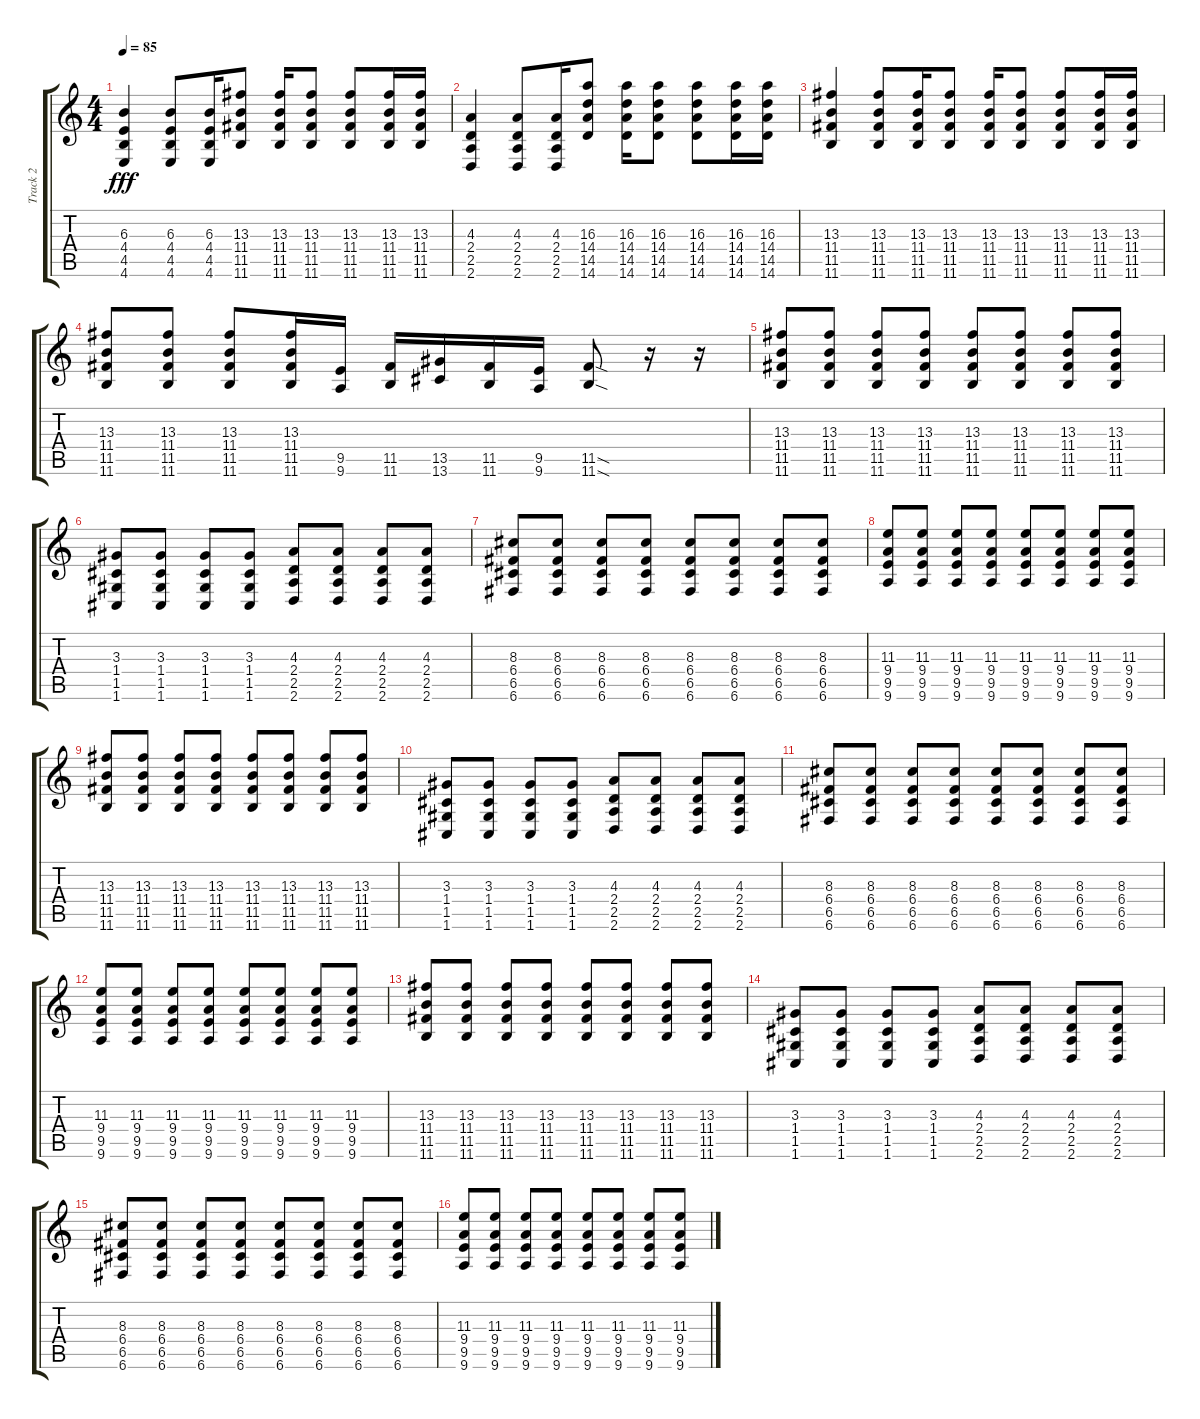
\track ("Track 2" "Track 2") {instrument electricguitarjazz}
\staff {score tabs}
\tuning (D4 A3 F3 C3 G2 C2) {hide}
\ts (4 4)
\tempo 85
\clef g2
\ks c
(6.3 4.4 4.5 4.6).4{dy fff} (6.3 4.4 4.5 4.6).8 (6.3 4.4 4.5 4.6).16 (13.3 11.4 11.5 11.6).8 (13.3 11.4 11.5 11.6).16 (13.3 11.4 11.5 11.6).8 (13.3 11.4 11.5 11.6).8 (13.3 11.4 11.5 11.6).16 (13.3 11.4 11.5 11.6).16 |
(4.3 2.4 2.5 2.6).4 (4.3 2.4 2.5 2.6).8 (4.3 2.4 2.5 2.6).16 (16.3 14.4 14.5 14.6).8 (16.3 14.4 14.5 14.6).16 (16.3 14.4 14.5 14.6).8 (16.3 14.4 14.5 14.6).8 (16.3 14.4 14.5 14.6).16 (16.3 14.4 14.5 14.6).16 |
(13.3 11.4 11.5 11.6).4{instrument overdrivenguitar} (13.3 11.4 11.5 11.6).8 (13.3 11.4 11.5 11.6).16 (13.3 11.4 11.5 11.6).8 (13.3 11.4 11.5 11.6).16 (13.3 11.4 11.5 11.6).8 (13.3 11.4 11.5 11.6).8 (13.3 11.4 11.5 11.6).16 (13.3 11.4 11.5 11.6).16 |
(13.3 11.4 11.5 11.6).8 (13.3 11.4 11.5 11.6).8 (13.3 11.4 11.5 11.6).8 (13.3 11.4 11.5 11.6).16 (9.5 9.6).16 (11.5 11.6).16 (13.5 13.6).16 (11.5 11.6).16 (9.5 9.6).16 (11.5{sod} 11.6{sod}).8 r.16 r.16 |
(13.3 11.4 11.5 11.6).8{instrument overdrivenguitar} (13.3 11.4 11.5 11.6).8 (13.3 11.4 11.5 11.6).8 (13.3 11.4 11.5 11.6).8 (13.3 11.4 11.5 11.6).8 (13.3 11.4 11.5 11.6).8 (13.3 11.4 11.5 11.6).8 (13.3 11.4 11.5 11.6).8 |
(3.3 1.4 1.5 1.6).8 (3.3 1.4 1.5 1.6).8 (3.3 1.4 1.5 1.6).8 (3.3 1.4 1.5 1.6).8 (4.3 2.4 2.5 2.6).8 (4.3 2.4 2.5 2.6).8 (4.3 2.4 2.5 2.6).8 (4.3 2.4 2.5 2.6).8 |
(8.3 6.4 6.5 6.6).8 (8.3 6.4 6.5 6.6).8 (8.3 6.4 6.5 6.6).8 (8.3 6.4 6.5 6.6).8 (8.3 6.4 6.5 6.6).8 (8.3 6.4 6.5 6.6).8 (8.3 6.4 6.5 6.6).8 (8.3 6.4 6.5 6.6).8 |
(11.3 9.4 9.5 9.6).8 (11.3 9.4 9.5 9.6).8 (11.3 9.4 9.5 9.6).8 (11.3 9.4 9.5 9.6).8 (11.3 9.4 9.5 9.6).8 (11.3 9.4 9.5 9.6).8 (11.3 9.4 9.5 9.6).8 (11.3 9.4 9.5 9.6).8 |
(13.3 11.4 11.5 11.6).8 (13.3 11.4 11.5 11.6).8 (13.3 11.4 11.5 11.6).8 (13.3 11.4 11.5 11.6).8 (13.3 11.4 11.5 11.6).8 (13.3 11.4 11.5 11.6).8 (13.3 11.4 11.5 11.6).8 (13.3 11.4 11.5 11.6).8 |
(3.3 1.4 1.5 1.6).8 (3.3 1.4 1.5 1.6).8 (3.3 1.4 1.5 1.6).8 (3.3 1.4 1.5 1.6).8 (4.3 2.4 2.5 2.6).8 (4.3 2.4 2.5 2.6).8 (4.3 2.4 2.5 2.6).8 (4.3 2.4 2.5 2.6).8 |
(8.3 6.4 6.5 6.6).8 (8.3 6.4 6.5 6.6).8 (8.3 6.4 6.5 6.6).8 (8.3 6.4 6.5 6.6).8 (8.3 6.4 6.5 6.6).8 (8.3 6.4 6.5 6.6).8 (8.3 6.4 6.5 6.6).8 (8.3 6.4 6.5 6.6).8 |
(11.3 9.4 9.5 9.6).8 (11.3 9.4 9.5 9.6).8 (11.3 9.4 9.5 9.6).8 (11.3 9.4 9.5 9.6).8 (11.3 9.4 9.5 9.6).8 (11.3 9.4 9.5 9.6).8 (11.3 9.4 9.5 9.6).8 (11.3 9.4 9.5 9.6).8 |
(13.3 11.4 11.5 11.6).8 (13.3 11.4 11.5 11.6).8 (13.3 11.4 11.5 11.6).8 (13.3 11.4 11.5 11.6).8 (13.3 11.4 11.5 11.6).8 (13.3 11.4 11.5 11.6).8 (13.3 11.4 11.5 11.6).8 (13.3 11.4 11.5 11.6).8 |
(3.3 1.4 1.5 1.6).8 (3.3 1.4 1.5 1.6).8 (3.3 1.4 1.5 1.6).8 (3.3 1.4 1.5 1.6).8 (4.3 2.4 2.5 2.6).8 (4.3 2.4 2.5 2.6).8 (4.3 2.4 2.5 2.6).8 (4.3 2.4 2.5 2.6).8 |
(8.3 6.4 6.5 6.6).8 (8.3 6.4 6.5 6.6).8 (8.3 6.4 6.5 6.6).8 (8.3 6.4 6.5 6.6).8 (8.3 6.4 6.5 6.6).8 (8.3 6.4 6.5 6.6).8 (8.3 6.4 6.5 6.6).8 (8.3 6.4 6.5 6.6).8 |
(11.3 9.4 9.5 9.6).8 (11.3 9.4 9.5 9.6).8 (11.3 9.4 9.5 9.6).8 (11.3 9.4 9.5 9.6).8 (11.3 9.4 9.5 9.6).8 (11.3 9.4 9.5 9.6).8 (11.3 9.4 9.5 9.6).8 (11.3 9.4 9.5 9.6).8
